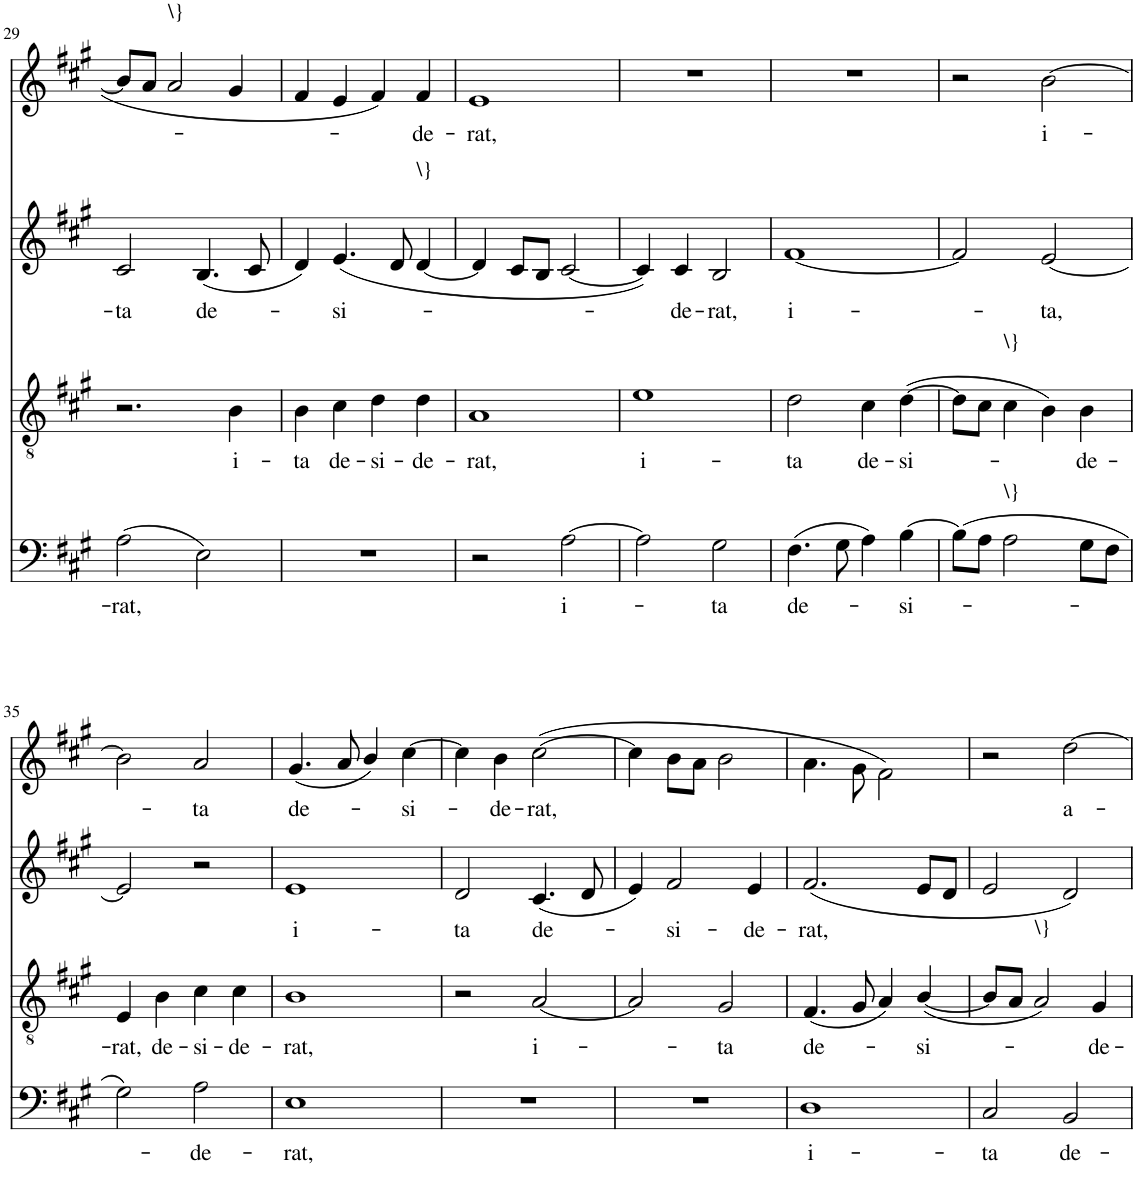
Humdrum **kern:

**kern	**text	**kern	**text	**kern	**text	**kern	**text
*part4	*part4	*part3	*part3	*part2	*part2	*part1	*part1
*staff4	*staff4	*staff3	*staff3	*staff2	*staff2	*staff1	*staff1
*I"B.	*	*I"T.	*	*I"C.	*	*I"S.	*
!!LO:PB:g=z
*clefF4	*	*clefGv2	*	*clefG2	*	*clefG2	*
*k[f#c#g#]	*	*k[f#c#g#]	*	*k[f#c#g#]	*	*k[f#c#g#]	*
*A:	*	*A:	*	*A:	*	*A:	*
*M4/4	*	*M4/4	*	*M4/4	*	*M4/4	*
*met(c)	*	*met(c)	*	*met(c)	*	*met(c)	*
=29	=29	=29	=29	=29	=29	=29	=29
!	!LO:LY:b	!	!	!	!LO:LY:b	!	!
(2A\	-rat,	2.r	.	2c#/	-ta	8b/L]	.
.	.	.	.	.	.	8a/J	.
!	!	!	!	!	!	!LO:TX:a:t=\}	!
.	.	.	.	.	.	2a/	.
!	!	!	!	!	!LO:LY:b	!	!
2E\)	.	.	.	(4.B/	de-	.	.
!	!	!	!LO:LY:b	!	!	!	!
.	.	4B\	i-	.	.	4g#/	.
.	.	.	.	8c#/	.	.	.
=30	=30	=30	=30	=30	=30	=30	=30
!	!	!	!LO:LY:b	!	!	!	!
1r	.	4B\	-ta	4d/)	.	4f#/	.
!	!	!	!LO:LY:b	!	!LO:LY:b	!	!
.	.	4c#\	de-	(4.e/	-si-	4e/	.
!	!	!	!LO:LY:b	!	!	!	!
.	.	4d\	-si-	.	.	4f#/	.
.	.	.	.	8d/	.	.	.
!	!	!	!	!LO:TX:a:t=\}	!	!	!
!	!	!	!LO:LY:b	!	!	!	!LO:LY:b
.	.	4d\	-de-	[4d/	.	4f#/	-de-
=31	=31	=31	=31	=31	=31	=31	=31
!	!	!	!LO:LY:b	!	!	!	!LO:LY:b
2r	.	1A	-rat,	4d/]	.	1e	-rat,
.	.	.	.	8c#/L	.	.	.
.	.	.	.	8B/J	.	.	.
!	!LO:LY:b	!	!	!	!	!	!
[2A\	i-	.	.	[2c#/	.	.	.
=32	=32	=32	=32	=32	=32	=32	=32
!	!	!	!LO:LY:b	!	!	!	!
2A\]	.	1e	i-	4c#/])	.	1r	.
!	!	!	!	!	!LO:LY:b	!	!
.	.	.	.	4c#/	-de-	.	.
!	!LO:LY:b	!	!	!	!LO:LY:b	!	!
2G#\	-ta	.	.	2B/	-rat,	.	.
=33	=33	=33	=33	=33	=33	=33	=33
!	!LO:LY:b	!	!LO:LY:b	!	!LO:LY:b	!	!
(4.F#\	de-	2d\	-ta	[1f#	i-	1r	.
8G#\	.	.	.	.	.	.	.
!	!	!	!LO:LY:b	!	!	!	!
4A\)	.	4c#\	de-	.	.	.	.
!	!LO:LY:b	!	!LO:LY:b	!	!	!	!
[4B\	-si-	([4d\	-si-	.	.	.	.
=34	=34	=34	=34	=34	=34	=34	=34
(8B\L]	.	8d\L]	.	2f#/]	.	2r	.
8A\J	.	8c#\J	.	.	.	.	.
!	!	!LO:TX:a:t=\}	!	!	!	!	!
!LO:TX:a:t=\}	!	!	!	!	!	!	!
2A\	.	4c#\	.	.	.	.	.
!	!	!	!	!	!LO:LY:b	!	!LO:LY:b
.	.	4B\)	.	[2e/	-ta,	[2b\	i-
!	!	!	!LO:LY:b	!	!	!	!
8G#\L	.	4B\	-de-	.	.	.	.
8F#\J	.	.	.	.	.	.	.
!!LO:LB:g=z
=35	=35	=35	=35	=35	=35	=35	=35
!	!	!	!LO:LY:b	!	!	!	!
2G#\)	.	4E/	-rat,	2e/]	.	2b\]	.
!	!	!	!LO:LY:b	!	!	!	!
.	.	4B\	de-	.	.	.	.
!	!LO:LY:b	!	!LO:LY:b	!	!	!	!LO:LY:b
2A\	-de-	4c#\	-si-	2r	.	2a/	-ta
!	!	!	!LO:LY:b	!	!	!	!
.	.	4c#\	-de-	.	.	.	.
=36	=36	=36	=36	=36	=36	=36	=36
!	!LO:LY:b	!	!LO:LY:b	!	!LO:LY:b	!	!LO:LY:b
1E	-rat,	1B	-rat,	1e	i-	(4.g#/	de-
.	.	.	.	.	.	8a/	.
.	.	.	.	.	.	4b/)	.
!	!	!	!	!	!	!	!LO:LY:b
.	.	.	.	.	.	[4cc#\	-si-
=37	=37	=37	=37	=37	=37	=37	=37
!	!	!	!	!	!LO:LY:b	!	!
1r	.	2r	.	2d/	-ta	4cc#\]	.
!	!	!	!	!	!	!	!LO:LY:b
.	.	.	.	.	.	4b\	-de-
!	!	!	!LO:LY:b	!	!LO:LY:b	!	!LO:LY:b
.	.	[2A/	i-	(4.c#/	de-	([2cc#\	-rat,
.	.	.	.	8d/	.	.	.
=38	=38	=38	=38	=38	=38	=38	=38
1r	.	2A/]	.	4e/)	.	4cc#\]	.
!	!	!	!	!	!LO:LY:b	!	!
.	.	.	.	2f#/	-si-	8b\L	.
.	.	.	.	.	.	8a\J	.
!	!	!	!LO:LY:b	!	!	!	!
.	.	2G#/	-ta	.	.	2b\	.
!	!	!	!	!	!LO:LY:b	!	!
.	.	.	.	4e/	-de-	.	.
=39	=39	=39	=39	=39	=39	=39	=39
!	!LO:LY:b	!	!LO:LY:b	!	!LO:LY:b	!	!
1D	i-	(4.F#/	de-	(2.f#/	-rat,	4.a\	.
.	.	8G#/	.	.	.	8g#\	.
.	.	4A/)	.	.	.	2f#\)	.
!	!	!	!LO:LY:b	!	!	!	!
.	.	([4B/	-si-	8e/L	.	.	.
.	.	.	.	8d/J	.	.	.
=40	=40	=40	=40	=40	=40	=40	=40
!	!LO:LY:b	!	!	!	!	!	!
2C#/	-ta	8B/L]	.	2e/	.	2r	.
.	.	8A/J	.	.	.	.	.
!	!	!LO:TX:a:t=\}	!	!	!	!	!
.	.	2A/)	.	.	.	.	.
!	!LO:LY:b	!	!	!	!	!	!LO:LY:b
2BB/	de-	.	.	2d/)	.	[2dd\	a-
!	!	!	!LO:LY:b	!	!	!	!
.	.	4G#/	-de-	.	.	.	.
=	=	=	=	=	=	=	=
*-	*-	*-	*-	*-	*-	*-	*-
